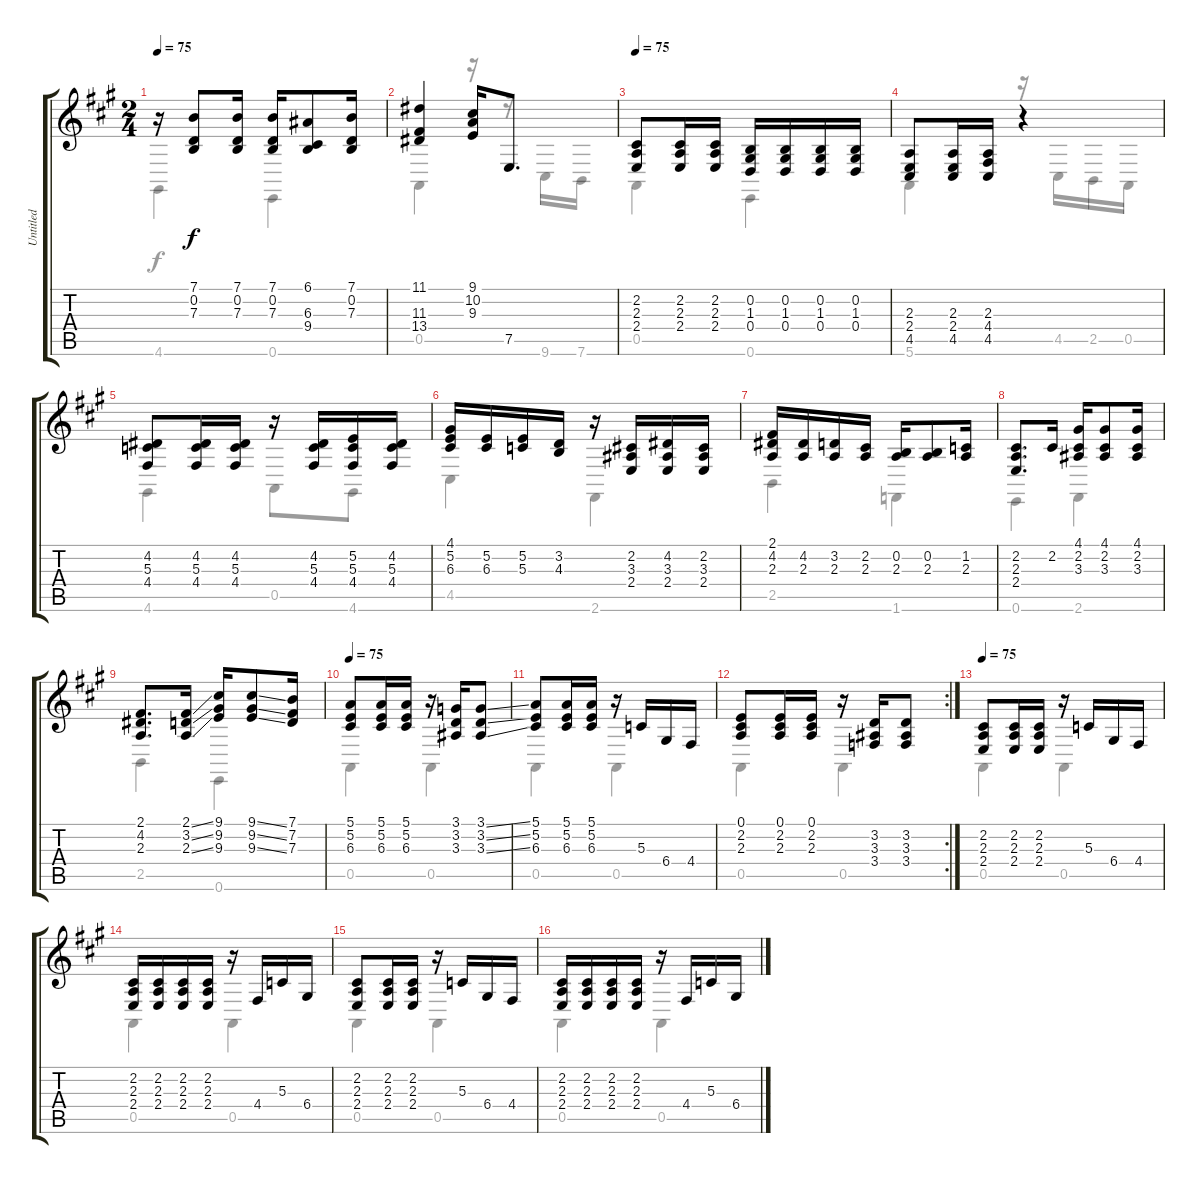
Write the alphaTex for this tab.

\track ("Untitled" "Untitled") {instrument acousticgrandpiano}
\staff {score tabs}
\tuning (E4 B3 G3 D3 A2 E2) {hide}
\voice
\ts (2 4)
\tempo 75
\clef g2
\ks a
r.16{dy f} (7.1 0.2 7.3).8 (7.1 0.2 7.3).16 (7.1 0.2 7.3).16 (6.1 6.3 9.4).8 (7.1 0.2 7.3).16 |
(11.1 11.3 13.4).4 (9.1 10.2 9.3).16 7.5.8{d} |
\tempo 75
(2.2 2.3 2.4).8 (2.2 2.3 2.4).16 (2.2 2.3 2.4).16 (0.2 1.3 0.4).16 (0.2 1.3 0.4).16 (0.2 1.3 0.4).16 (0.2 1.3 0.4).16 |
(2.3 2.4 4.5).8 (2.3 2.4 4.5).16 (2.3 4.4 4.5).16 r.4 |
(4.2 5.3 4.4).8 (4.2 5.3 4.4).16 (4.2 5.3 4.4).16 r.16 (4.2 5.3 4.4).16 (5.2 5.3 4.4).16 (4.2 5.3 4.4).16 |
(4.1 5.2 6.3).16 (5.2 6.3).16 (5.2 5.3).16 (3.2 4.3).16 r.16 (2.2 3.3 2.4).16 (4.2 3.3 2.4).16 (2.2 3.3 2.4).16 |
(2.1 4.2 2.3).16 (4.2 2.3).16 (3.2 2.3).16 (2.2 2.3).16 (0.2 2.3).16 (0.2 2.3).8 (1.2 2.3).16 |
(2.2 2.3 2.4).8{d} 2.2.16 (4.1 2.2 3.3).16 (4.1 2.2 3.3).8 (4.1 2.2 3.3).16 |
(2.1 4.2 2.3).8{d} (2.1{ss} 3.2{ss} 2.3{ss}).16 (9.1 9.2 9.3).16 (9.1{ss} 9.2{ss} 9.3{ss}).8 (7.1 7.2 7.3).16 |
\tempo 75
(5.1 5.2 6.3).8 (5.1 5.2 6.3).16 (5.1 5.2 6.3).16 r.16 (3.1 3.2 3.3).16 (3.1{ss} 3.2{ss} 3.3{ss}).8 |
(5.1 5.2 6.3).8 (5.1 5.2 6.3).16 (5.1 5.2 6.3).16 r.16 5.3.16 6.4.16 4.4.16 |
\rc 2
(0.1 2.2 2.3).8 (0.1 2.2 2.3).16 (0.1 2.2 2.3).16 r.16 (3.2 3.3 3.4).16 (3.2 3.3 3.4).8 |
\tempo 75
(2.2 2.3 2.4).8 (2.2 2.3 2.4).16 (2.2 2.3 2.4).16 r.16 5.3.16 6.4.16 4.4.16 |
(2.2 2.3 2.4).16 (2.2 2.3 2.4).16 (2.2 2.3 2.4).16 (2.2 2.3 2.4).16 r.16 4.4.16 5.3.16 6.4.16 |
(2.2 2.3 2.4).8 (2.2 2.3 2.4).16 (2.2 2.3 2.4).16 r.16 5.3.16 6.4.16 4.4.16 |
(2.2 2.3 2.4).16 (2.2 2.3 2.4).16 (2.2 2.3 2.4).16 (2.2 2.3 2.4).16 r.16 4.4.16 5.3.16 6.4.16
\voice
\clef g2
\ottava regular
\simile none
\ks a
4.6.4{dy f} 0.6.4 |
0.5.4 r.16 r.16 9.6.16 7.6.16 |
0.5.4 0.6.4 |
5.6.4 r.16 4.5.16 2.5.16 0.5.16 |
4.6.4 0.5.8 4.6.8 |
4.5.4 2.6.4 |
2.5.4 1.6.4 |
0.6.4 2.6.4 |
2.5.4 0.6.4 |
0.5.4 0.5.4 |
0.5.4 0.5.4 |
0.5.4 0.5.4 |
0.5.4 0.5.4 |
0.5.4 0.5.4 |
0.5.4 0.5.4 |
0.5.4 0.5.4
